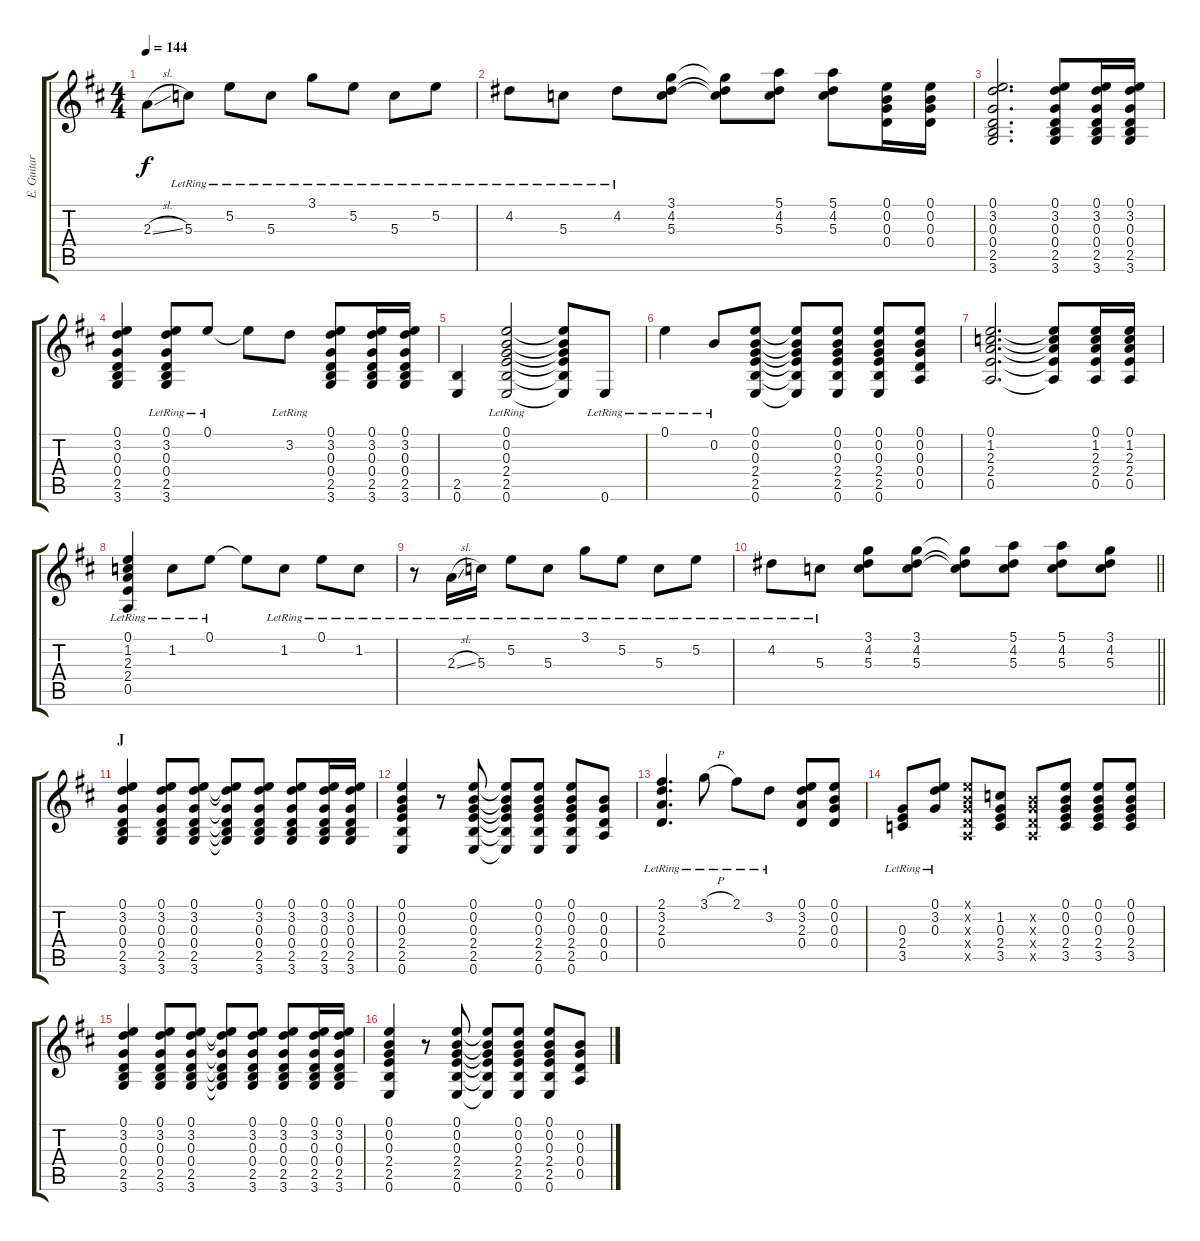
\track ("E. Guitar I" "E. Guitar ") {instrument overdrivenguitar}
\staff {score tabs}
\tuning (E4 B3 G3 D3 A2 E2) {hide}
\ts (4 4)
\tempo 144
\clef g2
\ks d
2.3{sl}.8{dy f} 5.3{lr}.8 5.2{lr}.8 5.3{lr}.8 3.1{lr}.8 5.2{lr}.8 5.3{lr}.8 5.2{lr}.8 |
4.2{lr}.8 5.3{lr}.8 4.2{lr}.8 (3.1 4.2 5.3).8 (3.1{t} 4.2{t} 5.3{t}).8 (5.1 4.2 5.3).8 (5.1 4.2 5.3).8 (0.1 0.2 0.3 0.4).16 (0.1 0.2 0.3 0.4).16 |
(0.1 3.2 0.3 0.4 2.5 3.6).2{d} (0.1 3.2 0.3 0.4 2.5 3.6).8 (0.1 3.2 0.3 0.4 2.5 3.6).16 (0.1 3.2 0.3 0.4 2.5 3.6).16 |
(0.1 3.2 0.3 0.4 2.5 3.6).4 (0.1{lr} 3.2{lr} 0.3{lr} 0.4{lr} 2.5{lr} 3.6{lr}).8 0.1{lr}.8 0.1{t}.8 3.2{lr}.8 (0.1 3.2 0.3 0.4 2.5 3.6).8 (0.1 3.2 0.3 0.4 2.5 3.6).16 (0.1 3.2 0.3 0.4 2.5 3.6).16 |
(2.5 0.6).4 (0.1{lr} 0.2{lr} 0.3{lr} 2.4{lr} 2.5{lr} 0.6{lr}).2 (0.1{t} 0.2{t} 0.3{t} 2.4{t} 2.5{t} 0.6{t}).8 0.6{lr}.8 |
0.1{lr}.4 0.2{lr}.8 (0.1 0.2 0.3 2.4 2.5 0.6).8 (0.1{t} 0.2{t} 0.3{t} 2.4{t} 2.5{t} 0.6{t}).8 (0.1 0.2 0.3 2.4 2.5 0.6).8 (0.1 0.2 0.3 2.4 2.5 0.6).8 (0.1 0.2 0.3 0.4 0.5).8 |
(0.1 1.2 2.3 2.4 0.5).2{d} (0.1{t} 1.2{t} 2.3{t} 2.4{t} 0.5{t}).8 (0.1 1.2 2.3 2.4 0.5).16 (0.1 1.2 2.3 2.4 0.5).16 |
(0.1{lr} 1.2{lr} 2.3{lr} 2.4{lr} 0.5{lr}).4 1.2{lr}.8 0.1{lr}.8 0.1{t}.8 1.2{lr}.8 0.1{lr}.8 1.2{lr}.8 |
r.8 2.3{sl lr}.16 5.3{lr}.16 5.2{lr}.8 5.3{lr}.8 3.1{lr}.8 5.2{lr}.8 5.3{lr}.8 5.2{lr}.8 |
\barLineRight lightlight
4.2{lr}.8 5.3{lr}.8 (3.1 4.2 5.3).8 (3.1 4.2 5.3).8 (3.1{t} 4.2{t} 5.3{t}).8 (5.1 4.2 5.3).8 (5.1 4.2 5.3).8 (3.1 4.2 5.3).8 |
\section ("" "J")
(0.1 3.2 0.3 0.4 2.5 3.6).4 (0.1 3.2 0.3 0.4 2.5 3.6).8 (0.1 3.2 0.3 0.4 2.5 3.6).8 (0.1{t} 3.2{t} 0.3{t} 0.4{t} 2.5{t} 3.6{t}).8 (0.1 3.2 0.3 0.4 2.5 3.6).8 (0.1 3.2 0.3 0.4 2.5 3.6).8 (0.1 3.2 0.3 0.4 2.5 3.6).16 (0.1 3.2 0.3 0.4 2.5 3.6).16 |
(0.1 0.2 0.3 2.4 2.5 0.6).4 r.8 (0.1 0.2 0.3 2.4 2.5 0.6).8 (0.1{t} 0.2{t} 0.3{t} 2.4{t} 2.5{t} 0.6{t}).8 (0.1 0.2 0.3 2.4 2.5 0.6).8 (0.1 0.2 0.3 2.4 2.5 0.6).8 (0.2 0.3 0.4 0.5).8 |
(2.1{lr} 3.2{lr} 2.3{lr} 0.4{lr}).4{d} 3.1{h lr}.8 2.1{lr}.8 3.2{lr}.8 (0.1 3.2 2.3 0.4).8 (0.1 0.2 0.3 0.4).8 |
(0.3{lr} 2.4{lr} 3.5{lr}).8 (0.1{lr} 3.2{lr} 0.3{lr}).8 (0.1{x} 0.2{x} 0.3{x} 0.4{x} 0.5{x}).8 (1.2 0.3 2.4 3.5).8 (0.2{x} 0.3{x} 0.4{x} 0.5{x}).8 (0.1 0.2 0.3 2.4 3.5).8 (0.1 0.2 0.3 2.4 3.5).8 (0.1 0.2 0.3 2.4 3.5).8 |
(0.1 3.2 0.3 0.4 2.5 3.6).4 (0.1 3.2 0.3 0.4 2.5 3.6).8 (0.1 3.2 0.3 0.4 2.5 3.6).8 (0.1{t} 3.2{t} 0.3{t} 0.4{t} 2.5{t} 3.6{t}).8 (0.1 3.2 0.3 0.4 2.5 3.6).8 (0.1 3.2 0.3 0.4 2.5 3.6).8 (0.1 3.2 0.3 0.4 2.5 3.6).16 (0.1 3.2 0.3 0.4 2.5 3.6).16 |
(0.1 0.2 0.3 2.4 2.5 0.6).4 r.8 (0.1 0.2 0.3 2.4 2.5 0.6).8 (0.1{t} 0.2{t} 0.3{t} 2.4{t} 2.5{t} 0.6{t}).8 (0.1 0.2 0.3 2.4 2.5 0.6).8 (0.1 0.2 0.3 2.4 2.5 0.6).8 (0.2 0.3 0.4 0.5).8
